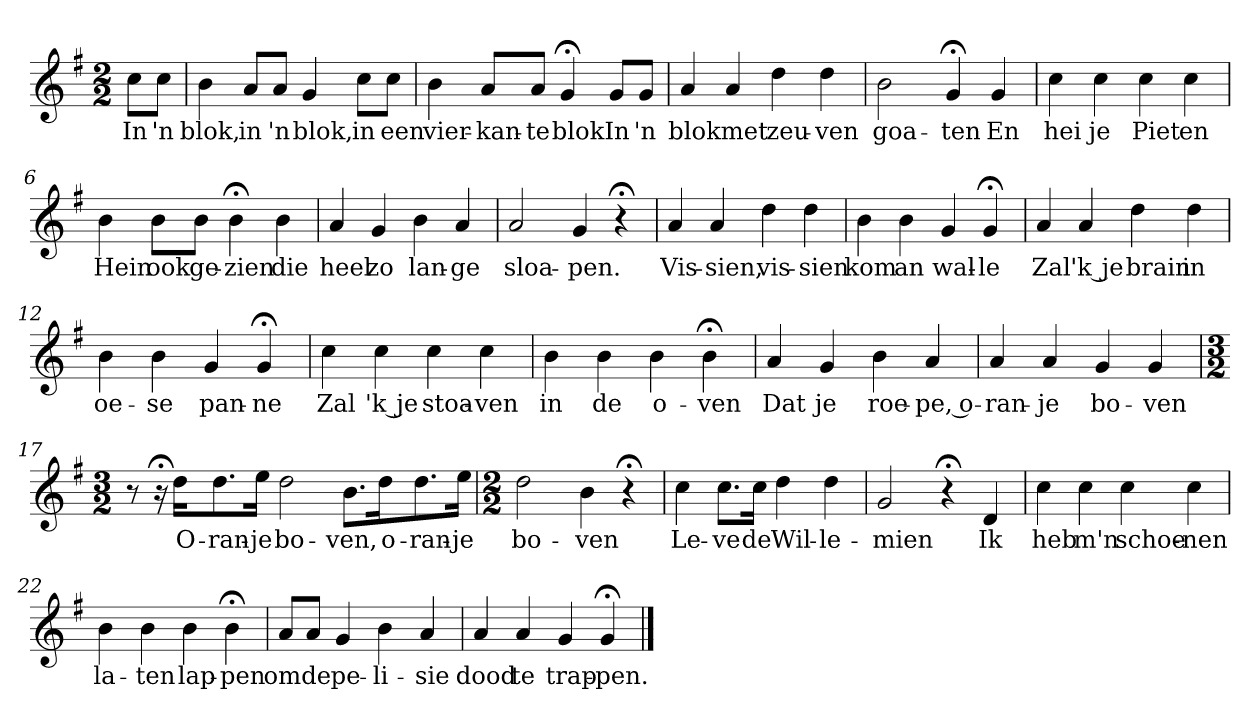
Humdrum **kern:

**kern	**text
*part1	*part1
*staff1	*staff1
*k[f#]	*
*G:	*
*M2/2	*
*MM120	*
=	=
8ccL	In
8ccJ	'n
=1	=1
4b	blok,
8aL	in
8aJ	'n
4g	blok,
8ccL	in
8ccJ	een
=2	=2
4b	vier-
8aL	-kan-
8aJ	-te
4g;<	blok
8gL	In
8gJ	'n
=3	=3
4a	blok
4a	met
4dd	zeu-
4dd	-ven
=4	=4
2b	goa-
4g;<	-ten
4g	En
=5	=5
4cc	hei
4cc	je
4cc	Piet
4cc	en
=6	=6
4b	Hein
8bL	ook
8bJ	ge-
4b;<	-zien
4b	die
=7	=7
4a	heel
4g	zo
4b	lan-
4a	-ge
=8	=8
2a	sloa-
4g	-pen.
4r;<	.
=9	=9
4a	Vis-
4a	-sien,
4dd	vis-
4dd	-sien
=10	=10
4b	kom
4b	an
4g	wal-
4g;<	-le
=11	=11
4a	Zal
4a	'k je
4dd	brain
4dd	in
=12	=12
4b	oe-
4b	-se
4g	pan-
4g;<	-ne
=13	=13
4cc	Zal
4cc	'k je
4cc	stoa-
4cc	-ven
=14	=14
4b	in
4b	de
4b	o-
4b;<	-ven
=15	=15
4a	Dat
4g	je
4b	roe-
4a	-pe, o-
=16	=16
4a	-ran-
4a	-je
4g	bo-
4g	-ven
=17	=17
*M3/2	*
8r	.
16r;<	.
16ddKL	O-
8.dd	-ran-
16eeJk	-je
2dd	bo-
8.bL	-ven,
16ddK	o-
8.dd	-ran-
16eeJk	-je
=18	=18
*M2/2	*
2dd	bo-
4b	-ven
4r;<	.
=19	=19
4cc	Le-
8.ccL	-ve
16ccJk	de
4dd	Wil-
4dd	-le-
=20	=20
2g	-mien
4r;<	.
4d	Ik
=21	=21
4cc	heb
4cc	m'n
4cc	schoe-
4cc	-nen
=22	=22
4b	la-
4b	-ten
4b	lap-
4b;<	-pen
=23	=23
8aL	om
8aJ	de
4g	pe-
4b	-li-
4a	-sie
=24	=24
4a	dood
4a	te
4g	trap-
4g;<	-pen.
==	==
*-	*-
